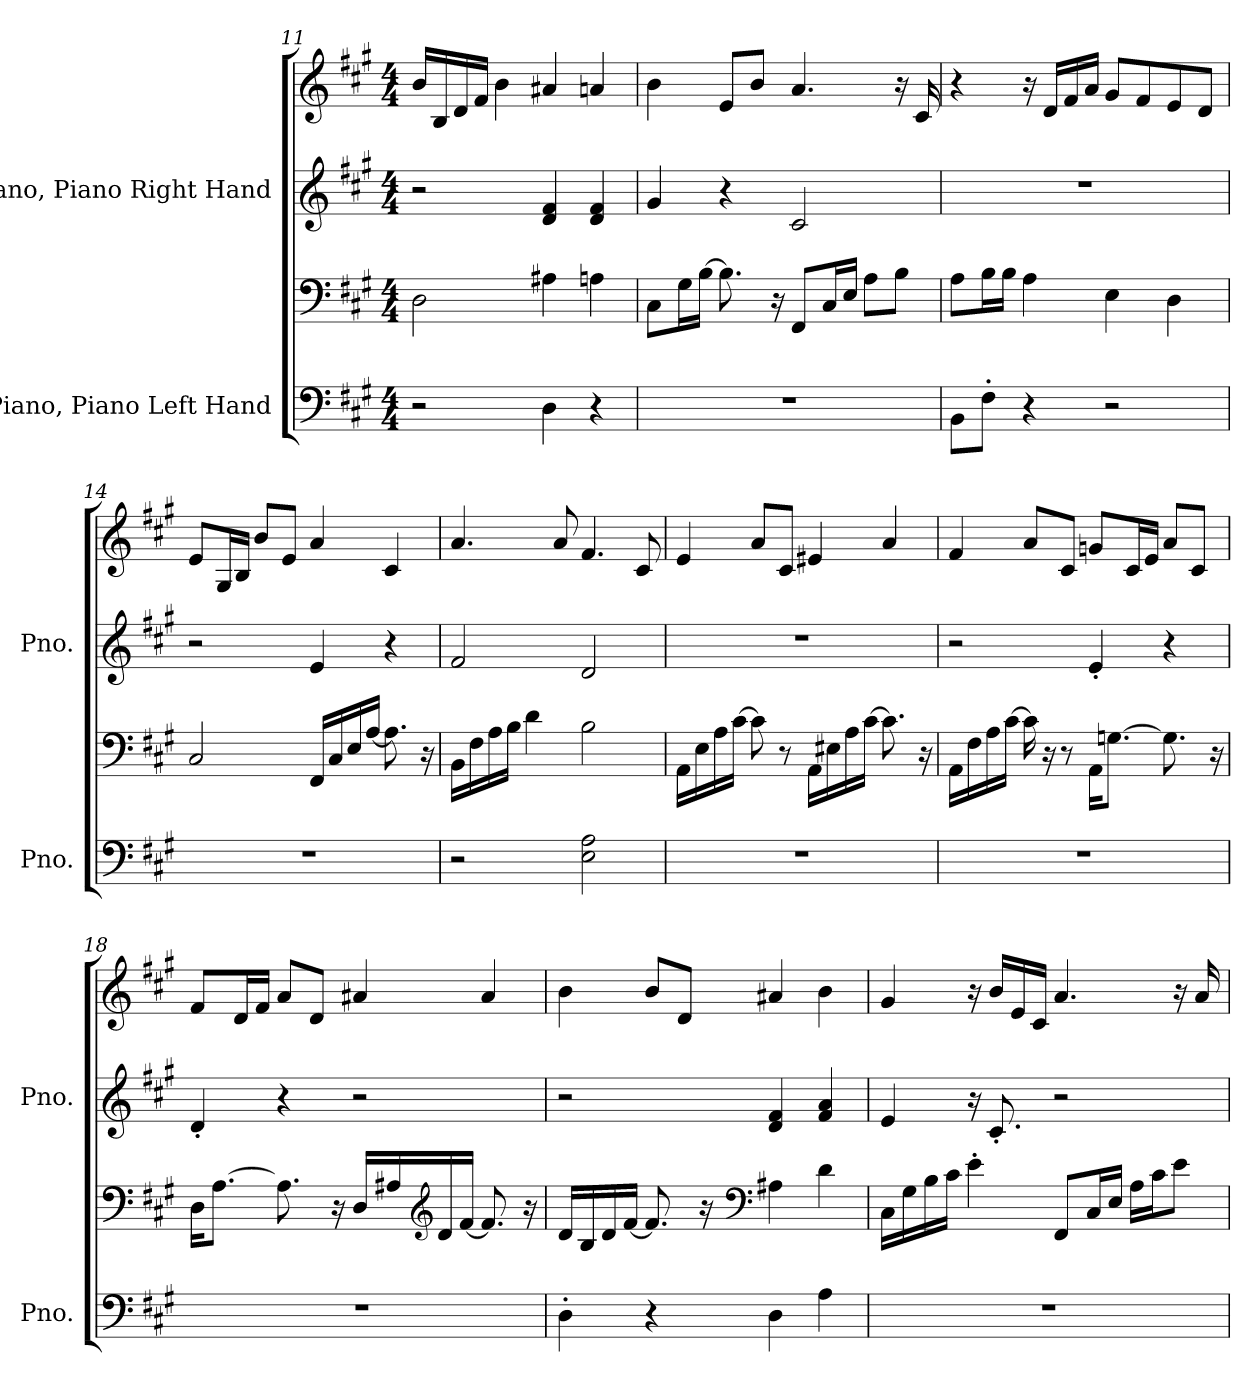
**kern	**kern	**kern	**kern
*part2	*part2	*part1	*part1
*staff4	*staff3	*staff2	*staff1
*I"Piano, Piano Left Hand	*	*I"Piano, Piano Right Hand	*
*I'Pno.	*	*I'Pno.	*
*clefF4	*clefF4	*clefG2	*clefG2
*k[f#c#g#]	*k[f#c#g#]	*k[f#c#g#]	*k[f#c#g#]
*M4/4	*M4/4	*M4/4	*M4/4
=11	=11	=11	=11
2r	2D\	2r	16b/LL
.	.	.	16B/
.	.	.	16d/
.	.	.	16f#/JJ
.	.	.	4b\
4D\	4A#X\	4d/ 4f#/	4a#X/
4r	4An\	4d/ 4f#/	4an/
=12	=12	=12	=12
1r	8C#\L	4g#/	4b\
.	16G#\L	.	.
.	[16B\JJ	.	.
.	8.B\]	4r	8e/L
.	.	.	8b/J
.	16r	.	.
.	8FF#/L	2c#/	4.a/
.	16C#/L	.	.
.	16E/JJ	.	.
.	8A\L	.	.
.	8B\J	.	16r
.	.	.	16c#/
!!LO:LB:g=z
=13	=13	=13	=13
8BB\L	8A\L	1r	4r
8F#'\J	16B\L	.	.
.	16B\JJ	.	.
4r	4A\	.	16r
.	.	.	16d/LL
.	.	.	16f#/
.	.	.	16a/JJ
2r	4E\	.	8g#/L
.	.	.	8f#/
.	4D\	.	8e/
.	.	.	8d/J
=14	=14	=14	=14
1r	2C#/	2r	8e/L
.	.	.	16G#/L
.	.	.	16B/JJ
.	.	.	8b/L
.	.	.	8e/J
.	16FF#/LL	4e/	4a/
.	16C#/	.	.
.	16E/	.	.
.	[16A/JJ	.	.
.	8.A\]	4r	4c#/
.	16r	.	.
=15	=15	=15	=15
2r	16BB\LL	2f#/	4.a/
.	16F#\	.	.
.	16A\	.	.
.	16B\JJ	.	.
.	4d\	.	.
.	.	.	8a/
2E\ 2A\	2B\	2d/	4.f#/
.	.	.	8c#/
!!LO:LB:g=z
=16	=16	=16	=16
1r	16AA\LL	1r	4e/
.	16E\	.	.
.	16A\	.	.
.	[16c#\JJ	.	.
.	8c#\]	.	8a/L
.	8r	.	8c#/J
.	16AA\LL	.	4e#X/
.	16E#X\	.	.
.	16A\	.	.
.	[16c#\JJ	.	.
.	8.c#\]	.	4a/
.	16r	.	.
=17	=17	=17	=17
1r	16AA\LL	2r	4f#/
.	16F#\	.	.
.	16A\	.	.
.	[16c#\JJ	.	.
.	16c#\]	.	8a/L
.	16r	.	.
.	8r	.	8c#/J
.	16AA\KL	4e'/	8gn/L
.	[8.Gn\J	.	.
.	.	.	16c#/L
.	.	.	16e/JJ
.	8.G\]	4r	8a/L
.	.	.	8c#/J
.	16r	.	.
!!LO:PB:g=z
=18	=18	=18	=18
1r	16D\KL	4d'/	8f#/L
.	[8.A\J	.	.
.	.	.	16d/L
.	.	.	16f#/JJ
.	8.A\]	4r	8a/L
.	.	.	8d/J
.	16r	.	.
.	16D/LL	2r	4a#X/
.	16A#X/	.	.
*	*clefG2	*	*
.	16d/	.	.
.	[16f#/JJ	.	.
.	8.f#/]	.	4a#/
.	16r	.	.
=19	=19	=19	=19
4D'\	16d/LL	2r	4b\
.	16B/	.	.
.	16d/	.	.
.	[16f#/JJ	.	.
4r	8.f#/]	.	8b/L
.	.	.	8d/J
.	16r	.	.
*	*clefF4	*	*
4D\	4A#X\	4d/ 4f#/	4a#X/
4A\	4d\	4f#/ 4a/	4b\
!!LO:LB:g=z
=20	=20	=20	=20
1r	16C#\LL	4e/	4g#/
.	16G#\	.	.
.	16B\	.	.
.	16c#\JJ	.	.
.	4e'\	16r	16r
.	.	8.c#'/	16b/LL
.	.	.	16e/
.	.	.	16c#/JJ
.	8FF#/L	2r	4.a/
.	16C#/L	.	.
.	16E/JJ	.	.
.	16A\LL	.	.
.	16c#\J	.	.
.	8e\J	.	16r
.	.	.	16a/
=	=	=	=
*-	*-	*-	*-
